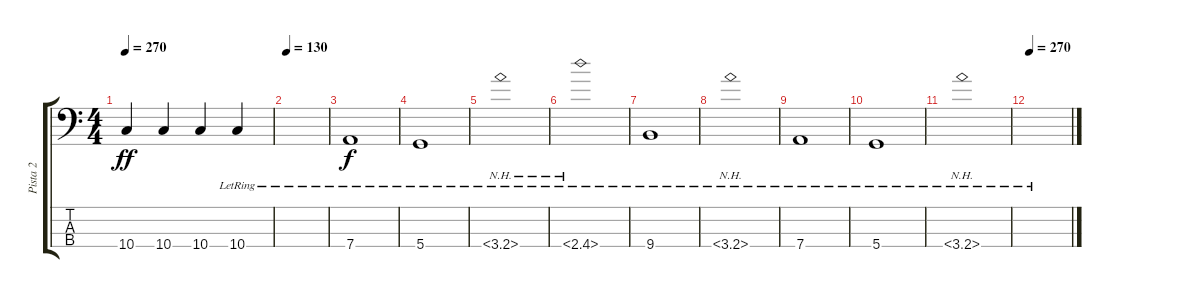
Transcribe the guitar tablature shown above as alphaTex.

\track ("Pista 2" "Pista 2") {instrument electricbassfinger}
\staff {score tabs}
\tuning (F2 C2 G1 D1) {hide}
\ts (4 4)
\tempo 270
\clef f4
\ks c
10.4.4{dy ff} 10.4.4 10.4.4 10.4{lr}.4 |
\tempo 130
|
7.4{lr}.1{dy f} |
5.4{lr}.1 |
3.4{nh lr}.1 |
2.4{nh lr}.1 |
9.4{lr}.1 |
3.4{nh lr}.1 |
7.4{lr}.1 |
5.4{lr}.1 |
3.4{nh lr}.1 |
\tempo 270
